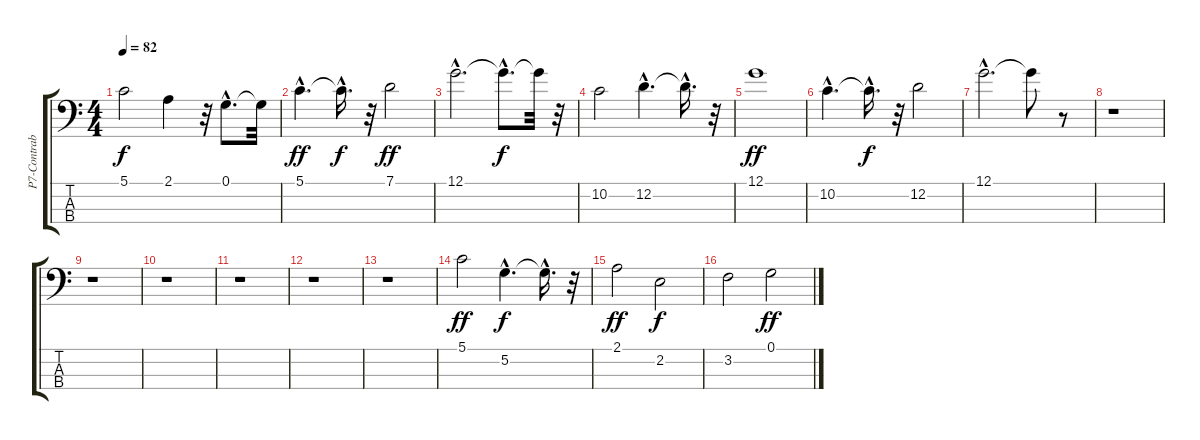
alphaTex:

\track ("P7-Contrabass" "P7-Contrab") {instrument contrabass}
\staff {score tabs}
\tuning (G2 D2 A1 E1) {hide}
\ts (4 4)
\tempo 82
\clef f4
\ks c
5.1.2{dy f} 2.1.4 r.32 0.1{hac}.8{d} 0.1{t}.32 |
5.1{hac}.4{d dy ff} 5.1{hac t}.16{d dy f} r.32 7.1.2{dy ff} |
12.1{hac}.2{d} 12.1{hac t}.8{d dy f} 12.1{t}.32 r.32 |
10.2.2 12.2{hac}.4{d} 12.2{hac t}.16{d} r.32 |
12.1.1{dy ff} |
10.2{hac}.4{d} 10.2{hac t}.16{d dy f} r.32 12.2.2 |
12.1{hac}.2{d} 12.1{t}.8 r.8 |
r.1 |
r.1 |
r.1 |
r.1 |
r.1 |
r.1 |
5.1.2{dy ff} 5.2{hac}.4{d dy f} 5.2{hac t}.16{d} r.32 |
2.1.2{dy ff} 2.2.2{dy f} |
3.2.2 0.1.2{dy ff}
